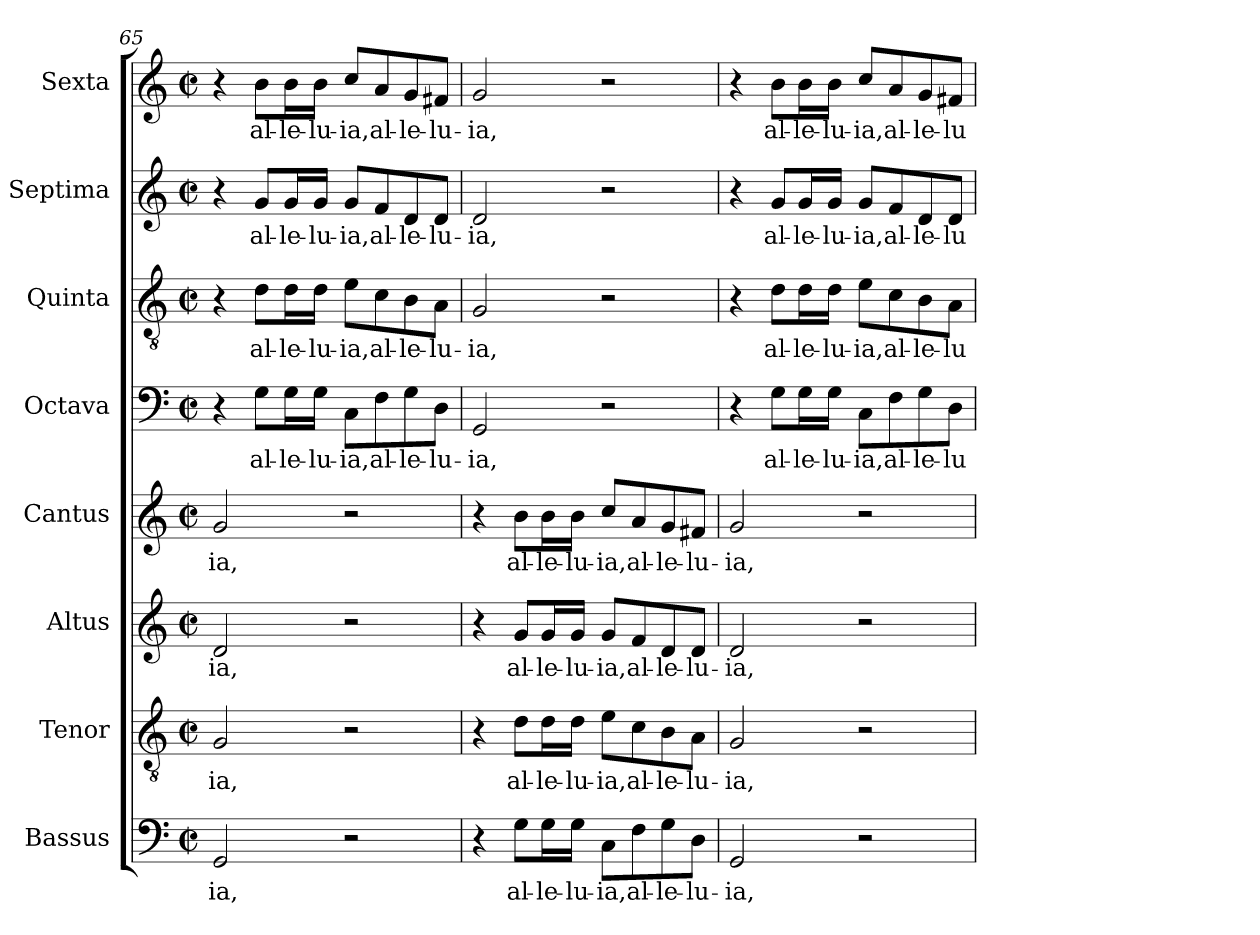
**kern	**text	**kern	**text	**kern	**text	**kern	**text	**kern	**text	**kern	**text	**kern	**text	**kern	**text
*part8	*part8	*part7	*part7	*part6	*part6	*part5	*part5	*part4	*part4	*part3	*part3	*part2	*part2	*part1	*part1
*staff8	*staff8	*staff7	*staff7	*staff6	*staff6	*staff5	*staff5	*staff4	*staff4	*staff3	*staff3	*staff2	*staff2	*staff1	*staff1
*I"Bassus	*	*I"Tenor	*	*I"Altus	*	*I"Cantus	*	*I"Octava	*	*I"Quinta	*	*I"Septima	*	*I"Sexta	*
*I'B.	*	*I'T.	*	*I'A.	*	*I'S.	*	*	*	*I'T.	*	*I'A.	*	*I'S.	*
*clefF4	*	*clefGv2	*	*clefG2	*	*clefG2	*	*clefF4	*	*clefGv2	*	*clefG2	*	*clefG2	*
*	*	*ITrd7c12	*	*	*	*	*	*	*	*ITrd7c12	*	*	*	*	*
*k[]	*	*k[]	*	*k[]	*	*k[]	*	*k[]	*	*k[]	*	*k[]	*	*k[]	*
*C:	*	*C:	*	*C:	*	*C:	*	*C:	*	*C:	*	*C:	*	*C:	*
*M2/2	*	*M2/2	*	*M2/2	*	*M2/2	*	*M2/2	*	*M2/2	*	*M2/2	*	*M2/2	*
*met(c|)	*	*met(c|)	*	*met(c|)	*	*met(c|)	*	*met(c|)	*	*met(c|)	*	*met(c|)	*	*met(c|)	*
=65	=65	=65	=65	=65	=65	=65	=65	=65	=65	=65	=65	=65	=65	=65	=65
!	!LO:LY:b:color=#000000	!	!	!	!	!	!	!	!	!	!	!	!	!	!
!	!	!	!LO:LY:b:color=#000000	!	!	!	!	!	!	!	!	!	!	!	!
!	!	!	!	!	!LO:LY:b:color=#000000	!	!	!	!	!	!	!	!	!	!
!	!	!	!	!	!	!	!LO:LY:b:color=#000000	!	!	!	!	!	!	!	!
2GGi/	-ia,	2GGi/	-ia,	2di/	-ia,	2gi/	-ia,	4r	.	4r	.	4r	.	4r	.
!	!	!	!	!	!	!	!	!	!LO:LY:b:color=#000000	!	!	!	!	!	!
!	!	!	!	!	!	!	!	!	!	!	!LO:LY:b:color=#000000	!	!	!	!
!	!	!	!	!	!	!	!	!	!	!	!	!	!LO:LY:b:color=#000000	!	!
!	!	!	!	!	!	!	!	!	!	!	!	!	!	!	!LO:LY:b:color=#000000
.	.	.	.	.	.	.	.	8Gi\L	al-	8Di\L	al-	8gi/L	al-	8bi\L	al-
!	!	!	!	!	!	!	!	!	!LO:LY:b:color=#000000	!	!	!	!	!	!
!	!	!	!	!	!	!	!	!	!	!	!LO:LY:b:color=#000000	!	!	!	!
!	!	!	!	!	!	!	!	!	!	!	!	!	!LO:LY:b:color=#000000	!	!
!	!	!	!	!	!	!	!	!	!	!	!	!	!	!	!LO:LY:b:color=#000000
.	.	.	.	.	.	.	.	16Gi\L	-le-	16Di\L	-le-	16gi/L	-le-	16bi\L	-le-
!	!	!	!	!	!	!	!	!	!LO:LY:b:color=#000000	!	!	!	!	!	!
!	!	!	!	!	!	!	!	!	!	!	!LO:LY:b:color=#000000	!	!	!	!
!	!	!	!	!	!	!	!	!	!	!	!	!	!LO:LY:b:color=#000000	!	!
!	!	!	!	!	!	!	!	!	!	!	!	!	!	!	!LO:LY:b:color=#000000
.	.	.	.	.	.	.	.	16Gi\JJ	-lu-	16Di\JJ	-lu-	16gi/JJ	-lu-	16bi\JJ	-lu-
!	!	!	!	!	!	!	!	!	!LO:LY:b:color=#000000	!	!	!	!	!	!
!	!	!	!	!	!	!	!	!	!	!	!LO:LY:b:color=#000000	!	!	!	!
!	!	!	!	!	!	!	!	!	!	!	!	!	!LO:LY:b:color=#000000	!	!
!	!	!	!	!	!	!	!	!	!	!	!	!	!	!	!LO:LY:b:color=#000000
2r	.	2r	.	2r	.	2r	.	8Ci\L	-ia,	8Ei\L	-ia,	8gi/L	-ia,	8cci/L	-ia,
!	!	!	!	!	!	!	!	!	!LO:LY:b:color=#000000	!	!	!	!	!	!
!	!	!	!	!	!	!	!	!	!	!	!LO:LY:b:color=#000000	!	!	!	!
!	!	!	!	!	!	!	!	!	!	!	!	!	!LO:LY:b:color=#000000	!	!
!	!	!	!	!	!	!	!	!	!	!	!	!	!	!	!LO:LY:b:color=#000000
.	.	.	.	.	.	.	.	8Fi\	al-	8Ci\	al-	8fi/	al-	8ai/	al-
!	!	!	!	!	!	!	!	!	!LO:LY:b:color=#000000	!	!	!	!	!	!
!	!	!	!	!	!	!	!	!	!	!	!LO:LY:b:color=#000000	!	!	!	!
!	!	!	!	!	!	!	!	!	!	!	!	!	!LO:LY:b:color=#000000	!	!
!	!	!	!	!	!	!	!	!	!	!	!	!	!	!	!LO:LY:b:color=#000000
.	.	.	.	.	.	.	.	8Gi\	-le-	8BBi\	-le-	8di/	-le-	8gi/	-le-
!	!	!	!	!	!	!	!	!	!LO:LY:b:color=#000000	!	!	!	!	!	!
!	!	!	!	!	!	!	!	!	!	!	!LO:LY:b:color=#000000	!	!	!	!
!	!	!	!	!	!	!	!	!	!	!	!	!	!LO:LY:b:color=#000000	!	!
!	!	!	!	!	!	!	!	!	!	!	!	!	!	!	!LO:LY:b:color=#000000
.	.	.	.	.	.	.	.	8Di\J	-lu-	8AAi\J	-lu-	8di/J	-lu-	8f#Xi/J	-lu-
!!LO:PB:g=z
=66	=66	=66	=66	=66	=66	=66	=66	=66	=66	=66	=66	=66	=66	=66	=66
!	!	!	!	!	!	!	!	!	!LO:LY:b:color=#000000	!	!	!	!	!	!
!	!	!	!	!	!	!	!	!	!	!	!LO:LY:b:color=#000000	!	!	!	!
!	!	!	!	!	!	!	!	!	!	!	!	!	!LO:LY:b:color=#000000	!	!
!	!	!	!	!	!	!	!	!	!	!	!	!	!	!	!LO:LY:b:color=#000000
4r	.	4r	.	4r	.	4r	.	2GGi/	-ia,	2GGi/	-ia,	2di/	-ia,	2gi/	-ia,
!	!LO:LY:b:color=#000000	!	!	!	!	!	!	!	!	!	!	!	!	!	!
!	!	!	!LO:LY:b:color=#000000	!	!	!	!	!	!	!	!	!	!	!	!
!	!	!	!	!	!LO:LY:b:color=#000000	!	!	!	!	!	!	!	!	!	!
!	!	!	!	!	!	!	!LO:LY:b:color=#000000	!	!	!	!	!	!	!	!
8Gi\L	al-	8Di\L	al-	8gi/L	al-	8bi\L	al-	.	.	.	.	.	.	.	.
!	!LO:LY:b:color=#000000	!	!	!	!	!	!	!	!	!	!	!	!	!	!
!	!	!	!LO:LY:b:color=#000000	!	!	!	!	!	!	!	!	!	!	!	!
!	!	!	!	!	!LO:LY:b:color=#000000	!	!	!	!	!	!	!	!	!	!
!	!	!	!	!	!	!	!LO:LY:b:color=#000000	!	!	!	!	!	!	!	!
16Gi\L	-le-	16Di\L	-le-	16gi/L	-le-	16bi\L	-le-	.	.	.	.	.	.	.	.
!	!LO:LY:b:color=#000000	!	!	!	!	!	!	!	!	!	!	!	!	!	!
!	!	!	!LO:LY:b:color=#000000	!	!	!	!	!	!	!	!	!	!	!	!
!	!	!	!	!	!LO:LY:b:color=#000000	!	!	!	!	!	!	!	!	!	!
!	!	!	!	!	!	!	!LO:LY:b:color=#000000	!	!	!	!	!	!	!	!
16Gi\JJ	-lu-	16Di\JJ	-lu-	16gi/JJ	-lu-	16bi\JJ	-lu-	.	.	.	.	.	.	.	.
!	!LO:LY:b:color=#000000	!	!	!	!	!	!	!	!	!	!	!	!	!	!
!	!	!	!LO:LY:b:color=#000000	!	!	!	!	!	!	!	!	!	!	!	!
!	!	!	!	!	!LO:LY:b:color=#000000	!	!	!	!	!	!	!	!	!	!
!	!	!	!	!	!	!	!LO:LY:b:color=#000000	!	!	!	!	!	!	!	!
8Ci\L	-ia,	8Ei\L	-ia,	8gi/L	-ia,	8cci/L	-ia,	2r	.	2r	.	2r	.	2r	.
!	!LO:LY:b:color=#000000	!	!	!	!	!	!	!	!	!	!	!	!	!	!
!	!	!	!LO:LY:b:color=#000000	!	!	!	!	!	!	!	!	!	!	!	!
!	!	!	!	!	!LO:LY:b:color=#000000	!	!	!	!	!	!	!	!	!	!
!	!	!	!	!	!	!	!LO:LY:b:color=#000000	!	!	!	!	!	!	!	!
8Fi\	al-	8Ci\	al-	8fi/	al-	8ai/	al-	.	.	.	.	.	.	.	.
!	!LO:LY:b:color=#000000	!	!	!	!	!	!	!	!	!	!	!	!	!	!
!	!	!	!LO:LY:b:color=#000000	!	!	!	!	!	!	!	!	!	!	!	!
!	!	!	!	!	!LO:LY:b:color=#000000	!	!	!	!	!	!	!	!	!	!
!	!	!	!	!	!	!	!LO:LY:b:color=#000000	!	!	!	!	!	!	!	!
8Gi\	-le-	8BBi\	-le-	8di/	-le-	8gi/	-le-	.	.	.	.	.	.	.	.
!	!LO:LY:b:color=#000000	!	!	!	!	!	!	!	!	!	!	!	!	!	!
!	!	!	!LO:LY:b:color=#000000	!	!	!	!	!	!	!	!	!	!	!	!
!	!	!	!	!	!LO:LY:b:color=#000000	!	!	!	!	!	!	!	!	!	!
!	!	!	!	!	!	!	!LO:LY:b:color=#000000	!	!	!	!	!	!	!	!
8Di\J	-lu-	8AAi\J	-lu-	8di/J	-lu-	8f#Xi/J	-lu-	.	.	.	.	.	.	.	.
=67	=67	=67	=67	=67	=67	=67	=67	=67	=67	=67	=67	=67	=67	=67	=67
!	!LO:LY:b:color=#000000	!	!	!	!	!	!	!	!	!	!	!	!	!	!
!	!	!	!LO:LY:b:color=#000000	!	!	!	!	!	!	!	!	!	!	!	!
!	!	!	!	!	!LO:LY:b:color=#000000	!	!	!	!	!	!	!	!	!	!
!	!	!	!	!	!	!	!LO:LY:b:color=#000000	!	!	!	!	!	!	!	!
2GGi/	-ia,	2GGi/	-ia,	2di/	-ia,	2gi/	-ia,	4r	.	4r	.	4r	.	4r	.
!	!	!	!	!	!	!	!	!	!LO:LY:b:color=#000000	!	!	!	!	!	!
!	!	!	!	!	!	!	!	!	!	!	!LO:LY:b:color=#000000	!	!	!	!
!	!	!	!	!	!	!	!	!	!	!	!	!	!LO:LY:b:color=#000000	!	!
!	!	!	!	!	!	!	!	!	!	!	!	!	!	!	!LO:LY:b:color=#000000
.	.	.	.	.	.	.	.	8Gi\L	al-	8Di\L	al-	8gi/L	al-	8bi\L	al-
!	!	!	!	!	!	!	!	!	!LO:LY:b:color=#000000	!	!	!	!	!	!
!	!	!	!	!	!	!	!	!	!	!	!LO:LY:b:color=#000000	!	!	!	!
!	!	!	!	!	!	!	!	!	!	!	!	!	!LO:LY:b:color=#000000	!	!
!	!	!	!	!	!	!	!	!	!	!	!	!	!	!	!LO:LY:b:color=#000000
.	.	.	.	.	.	.	.	16Gi\L	-le-	16Di\L	-le-	16gi/L	-le-	16bi\L	-le-
!	!	!	!	!	!	!	!	!	!LO:LY:b:color=#000000	!	!	!	!	!	!
!	!	!	!	!	!	!	!	!	!	!	!LO:LY:b:color=#000000	!	!	!	!
!	!	!	!	!	!	!	!	!	!	!	!	!	!LO:LY:b:color=#000000	!	!
!	!	!	!	!	!	!	!	!	!	!	!	!	!	!	!LO:LY:b:color=#000000
.	.	.	.	.	.	.	.	16Gi\JJ	-lu-	16Di\JJ	-lu-	16gi/JJ	-lu-	16bi\JJ	-lu-
!	!	!	!	!	!	!	!	!	!LO:LY:b:color=#000000	!	!	!	!	!	!
!	!	!	!	!	!	!	!	!	!	!	!LO:LY:b:color=#000000	!	!	!	!
!	!	!	!	!	!	!	!	!	!	!	!	!	!LO:LY:b:color=#000000	!	!
!	!	!	!	!	!	!	!	!	!	!	!	!	!	!	!LO:LY:b:color=#000000
2r	.	2r	.	2r	.	2r	.	8Ci\L	-ia,	8Ei\L	-ia,	8gi/L	-ia,	8cci/L	-ia,
!	!	!	!	!	!	!	!	!	!LO:LY:b:color=#000000	!	!	!	!	!	!
!	!	!	!	!	!	!	!	!	!	!	!LO:LY:b:color=#000000	!	!	!	!
!	!	!	!	!	!	!	!	!	!	!	!	!	!LO:LY:b:color=#000000	!	!
!	!	!	!	!	!	!	!	!	!	!	!	!	!	!	!LO:LY:b:color=#000000
.	.	.	.	.	.	.	.	8Fi\	al-	8Ci\	al-	8fi/	al-	8ai/	al-
!	!	!	!	!	!	!	!	!	!LO:LY:b:color=#000000	!	!	!	!	!	!
!	!	!	!	!	!	!	!	!	!	!	!LO:LY:b:color=#000000	!	!	!	!
!	!	!	!	!	!	!	!	!	!	!	!	!	!LO:LY:b:color=#000000	!	!
!	!	!	!	!	!	!	!	!	!	!	!	!	!	!	!LO:LY:b:color=#000000
.	.	.	.	.	.	.	.	8Gi\	-le-	8BBi\	-le-	8di/	-le-	8gi/	-le-
!	!	!	!	!	!	!	!	!	!LO:LY:b:color=#000000	!	!	!	!	!	!
!	!	!	!	!	!	!	!	!	!	!	!LO:LY:b:color=#000000	!	!	!	!
!	!	!	!	!	!	!	!	!	!	!	!	!	!LO:LY:b:color=#000000	!	!
!	!	!	!	!	!	!	!	!	!	!	!	!	!	!	!LO:LY:b:color=#000000
.	.	.	.	.	.	.	.	8Di\J	-lu-	8AAi\J	-lu-	8di/J	-lu-	8f#Xi/J	-lu-
=	=	=	=	=	=	=	=	=	=	=	=	=	=	=	=
*-	*-	*-	*-	*-	*-	*-	*-	*-	*-	*-	*-	*-	*-	*-	*-
